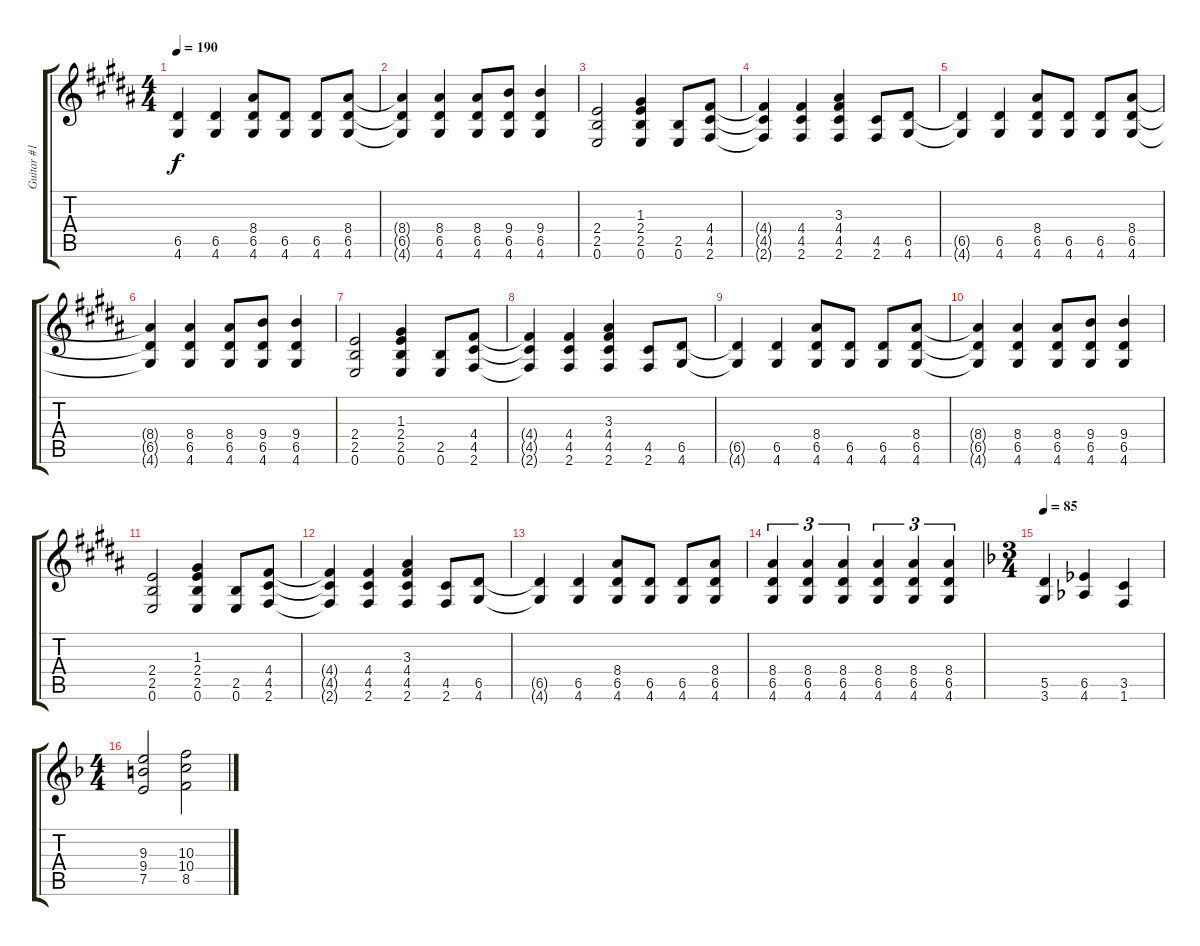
\track ("Guitar #1" "Guitar #1") {instrument distortionguitar}
\staff {score tabs}
\tuning (E4 B3 G3 D3 A2 E2) {hide}
\ts (4 4)
\tempo 190
\clef g2
\ks g#minor
(6.5{t} 4.6{t}).4{dy f} (6.5 4.6).4 (8.4 6.5 4.6).8 (6.5 4.6).8 (6.5 4.6).8 (8.4 6.5 4.6).8 |
(8.4{t} 6.5{t} 4.6{t}).4 (8.4 6.5 4.6).4 (8.4 6.5 4.6).8 (9.4 6.5 4.6).8 (9.4 6.5 4.6).4 |
\ks b
(2.4 2.5 0.6).2 (1.3 2.4 2.5 0.6).4 (2.5 0.6).8 (4.4 4.5 2.6).8 |
\ks g#minor
(4.4{t} 4.5{t} 2.6{t}).4 (4.4 4.5 2.6).4 (3.3 4.4 4.5 2.6).4 (4.5 2.6).8 (6.5 4.6).8 |
(6.5{t} 4.6{t}).4 (6.5 4.6).4 (8.4 6.5 4.6).8 (6.5 4.6).8 (6.5 4.6).8 (8.4 6.5 4.6).8 |
(8.4{t} 6.5{t} 4.6{t}).4 (8.4 6.5 4.6).4 (8.4 6.5 4.6).8 (9.4 6.5 4.6).8 (9.4 6.5 4.6).4 |
\ks b
(2.4 2.5 0.6).2 (1.3 2.4 2.5 0.6).4 (2.5 0.6).8 (4.4 4.5 2.6).8 |
\ks g#minor
(4.4{t} 4.5{t} 2.6{t}).4 (4.4 4.5 2.6).4 (3.3 4.4 4.5 2.6).4 (4.5 2.6).8 (6.5 4.6).8 |
(6.5{t} 4.6{t}).4 (6.5 4.6).4 (8.4 6.5 4.6).8 (6.5 4.6).8 (6.5 4.6).8 (8.4 6.5 4.6).8 |
(8.4{t} 6.5{t} 4.6{t}).4 (8.4 6.5 4.6).4 (8.4 6.5 4.6).8 (9.4 6.5 4.6).8 (9.4 6.5 4.6).4 |
\ks b
(2.4 2.5 0.6).2 (1.3 2.4 2.5 0.6).4 (2.5 0.6).8 (4.4 4.5 2.6).8 |
\ks g#minor
(4.4{t} 4.5{t} 2.6{t}).4 (4.4 4.5 2.6).4 (3.3 4.4 4.5 2.6).4 (4.5 2.6).8 (6.5 4.6).8 |
(6.5{t} 4.6{t}).4 (6.5 4.6).4 (8.4 6.5 4.6).8 (6.5 4.6).8 (6.5 4.6).8 (8.4 6.5 4.6).8 |
(8.4 6.5 4.6).4{tu (3 2)} (8.4 6.5 4.6).4{tu (3 2)} (8.4 6.5 4.6).4{tu (3 2)} (8.4 6.5 4.6).4{tu (3 2)} (8.4 6.5 4.6).4{tu (3 2)} (8.4 6.5 4.6).4{tu (3 2)} |
\ts (3 4)
\tempo 85
\ks f
(5.5 3.6).4 (6.5 4.6).4 (3.5 1.6).4 |
\ts (4 4)
(9.3 9.4 7.5).2 (10.3 10.4 8.5).2
